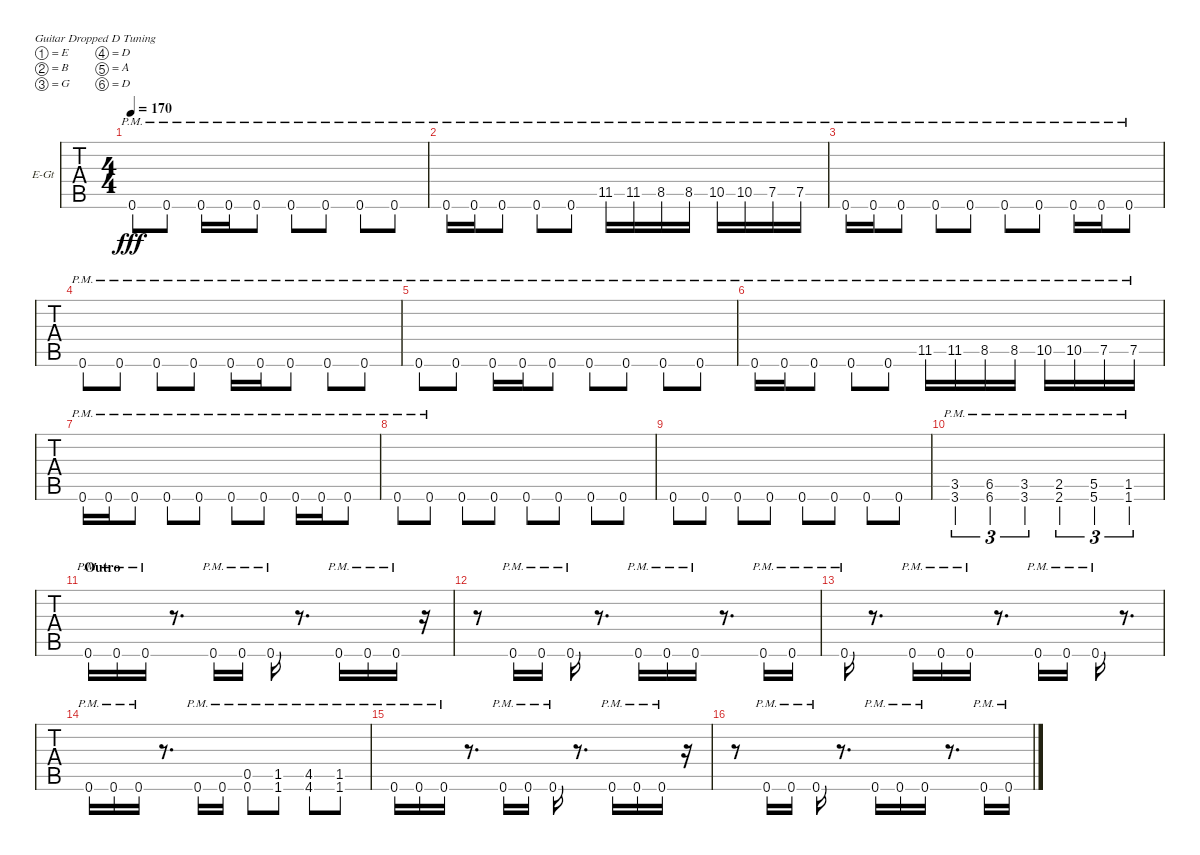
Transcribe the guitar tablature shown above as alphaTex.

\defaultSystemsLayout 4
\bracketExtendMode groupsimilarinstruments
\firstSystemTrackNameOrientation horizontal
\otherSystemsTrackNameOrientation horizontal
\track ("Willie Adler" "E-Gt") {instrument distortionguitar}
\staff {tabs}
\tuning (E4 B3 G3 D3 A2 D2)
\ts (4 4)
\tempo 170
\clef g2
\ks c
0.6{pm}.8{dy fff} 0.6{pm}.8 0.6{pm}.16 0.6{pm}.16 0.6{pm}.8 0.6{pm}.8 0.6{pm}.8 0.6{pm}.8 0.6{pm}.8 |
0.6{pm}.16 0.6{pm}.16 0.6{pm}.8 0.6{pm}.8 0.6{pm}.8 11.5{pm}.16 11.5{pm}.16 8.5{pm}.16 8.5{pm}.16 10.5{pm}.16 10.5{pm}.16 7.5{pm}.16 7.5{pm}.16 |
0.6{pm}.16 0.6{pm}.16 0.6{pm}.8 0.6{pm}.8 0.6{pm}.8 0.6{pm}.8 0.6{pm}.8 0.6{pm}.16 0.6{pm}.16 0.6{pm}.8 |
0.6{pm}.8 0.6{pm}.8 0.6{pm}.8 0.6{pm}.8 0.6{pm}.16 0.6{pm}.16 0.6{pm}.8 0.6{pm}.8 0.6{pm}.8 |
0.6{pm}.8 0.6{pm}.8 0.6{pm}.16 0.6{pm}.16 0.6{pm}.8 0.6{pm}.8 0.6{pm}.8 0.6{pm}.8 0.6{pm}.8 |
0.6{pm}.16 0.6{pm}.16 0.6{pm}.8 0.6{pm}.8 0.6{pm}.8 11.5{pm}.16 11.5{pm}.16 8.5{pm}.16 8.5{pm}.16 10.5{pm}.16 10.5{pm}.16 7.5{pm}.16 7.5{pm}.16 |
0.6{pm}.16 0.6{pm}.16 0.6{pm}.8 0.6{pm}.8 0.6{pm}.8 0.6{pm}.8 0.6{pm}.8 0.6{pm}.16 0.6{pm}.16 0.6{pm}.8 |
0.6{pm}.8 0.6{pm}.8 0.6.8 0.6.8 0.6.8 0.6.8 0.6.8 0.6.8 |
0.6.8 0.6.8 0.6.8 0.6.8 0.6.8 0.6.8 0.6.8 0.6.8 |
(3.6{pm} 3.5{pm}).4{tu (3 2)} (6.5{pm} 6.6{pm}).4{tu (3 2)} (3.6{pm} 3.5{pm}).4{tu (3 2)} (2.5{pm} 2.6{pm}).4{tu (3 2)} (5.6{pm} 5.5{pm}).4{tu (3 2)} (1.5{pm} 1.6{pm}).4{tu (3 2)} |
\section ("" "Outro")
0.6{pm}.16 0.6{pm}.16 0.6{pm}.16 r.8{d} 0.6{pm}.16 0.6{pm}.16 0.6{pm}.16 r.8{d} 0.6{pm}.16 0.6{pm}.16 0.6{pm}.16 r.16 |
r.8 0.6{pm}.16 0.6{pm}.16 0.6{pm}.16 r.8{d} 0.6{pm}.16 0.6{pm}.16 0.6{pm}.16 r.8{d} 0.6{pm}.16 0.6{pm}.16 |
0.6{pm}.16 r.8{d} 0.6{pm}.16 0.6{pm}.16 0.6{pm}.16 r.8{d} 0.6{pm}.16 0.6{pm}.16 0.6{pm}.16 r.8{d} |
0.6{pm}.16 0.6{pm}.16 0.6{pm}.16 r.8{d} 0.6{pm}.16 0.6{pm}.16 (0.6{pm} 0.5{pm}).8 (1.6{pm} 1.5{pm}).8 (4.6{pm} 4.5{pm}).8 (1.6{pm} 1.5{pm}).8 |
0.6{pm}.16 0.6{pm}.16 0.6{pm}.16 r.8{d} 0.6{pm}.16 0.6{pm}.16 0.6{pm}.16 r.8{d} 0.6{pm}.16 0.6{pm}.16 0.6{pm}.16 r.16 |
r.8 0.6{pm}.16 0.6{pm}.16 0.6{pm}.16 r.8{d} 0.6{pm}.16 0.6{pm}.16 0.6{pm}.16 r.8{d} 0.6{pm}.16 0.6{pm}.16
